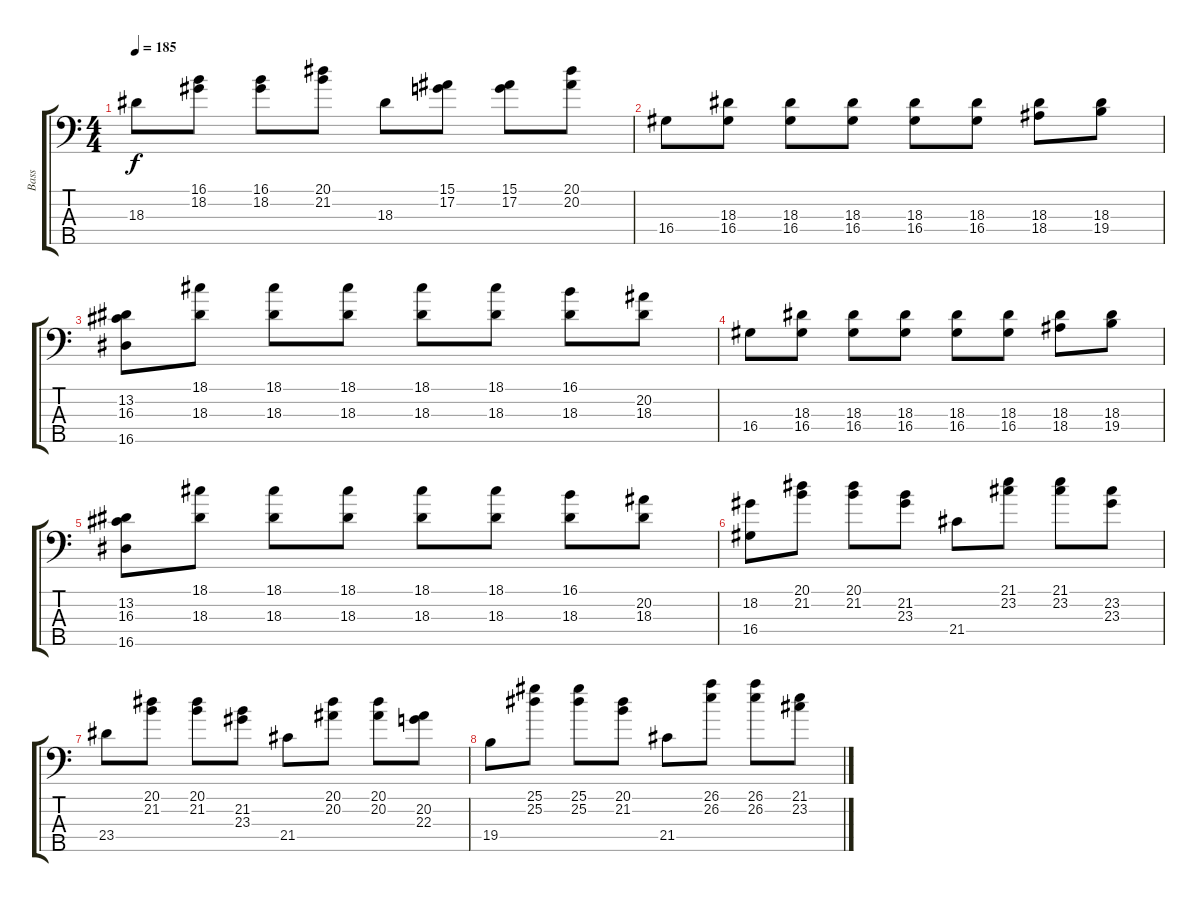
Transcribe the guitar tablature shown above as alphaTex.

\track ("Bass" "Bass") {instrument overdrivenguitar}
\staff {score tabs}
\tuning (G2 D2 A1 E1 B0) {hide}
\ts (4 4)
\tempo 185
\clef f4
\ks c
18.3.8{dy f} (16.1 18.2).8 (16.1 18.2).8 (20.1 21.2).8 18.3.8 (15.1 17.2).8 (15.1 17.2).8 (20.1 20.2).8 |
16.4.8 (18.3 16.4).8 (18.3 16.4).8 (18.3 16.4).8 (18.3 16.4).8 (18.3 16.4).8 (18.3 18.4).8 (18.3 19.4).8 |
(13.2 16.3 16.5).8 (18.1 18.3).8 (18.1 18.3).8 (18.1 18.3).8 (18.1 18.3).8 (18.1 18.3).8 (16.1 18.3).8 (20.2 18.3).8 |
16.4.8 (18.3 16.4).8 (18.3 16.4).8 (18.3 16.4).8 (18.3 16.4).8 (18.3 16.4).8 (18.3 18.4).8 (18.3 19.4).8 |
(13.2 16.3 16.5).8 (18.1 18.3).8 (18.1 18.3).8 (18.1 18.3).8 (18.1 18.3).8 (18.1 18.3).8 (16.1 18.3).8 (20.2 18.3).8 |
(18.2 16.4).8 (20.1 21.2).8 (20.1 21.2).8 (21.2 23.3).8 21.4.8 (21.1 23.2).8 (21.1 23.2).8 (23.2 23.3).8 |
23.4.8 (20.1 21.2).8 (20.1 21.2).8 (21.2 23.3).8 21.4.8 (20.1 20.2).8 (20.1 20.2).8 (20.2 22.3).8 |
19.4.8 (25.1 25.2).8 (25.1 25.2).8 (20.1 21.2).8 21.4.8 (26.1 26.2).8 (26.1 26.2).8 (21.1 23.2).8
